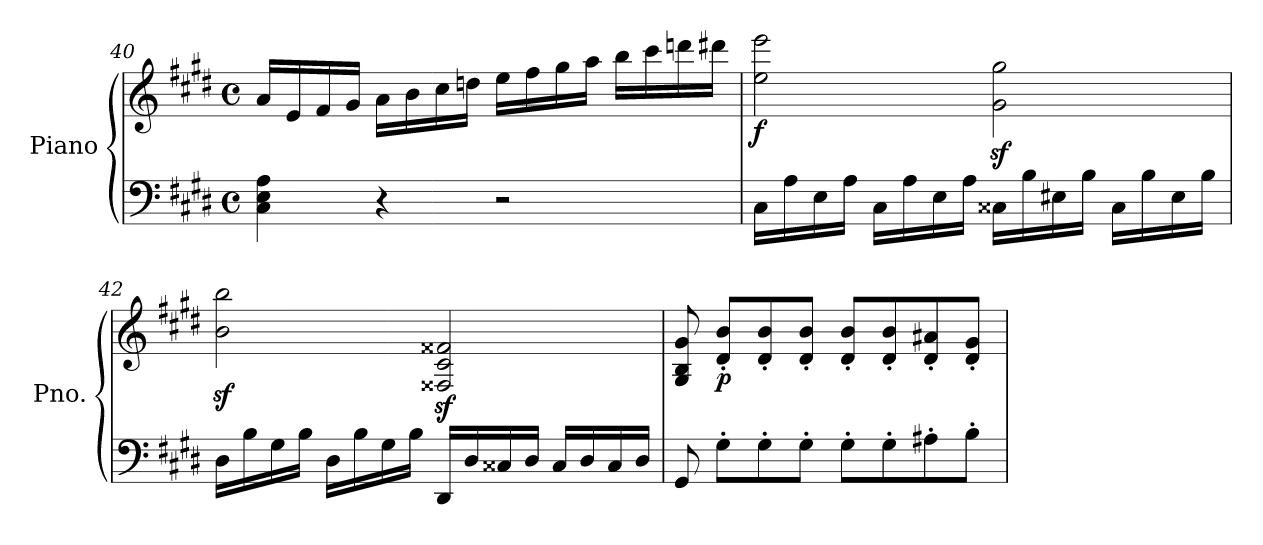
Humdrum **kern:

**kern	**kern	**dynam
*part1	*part1	*part1
*staff2	*staff1	*staff1/2
*I"Piano	*	*
*I'Pno.	*	*
!!LO:LB:g=z
*clefF4	*clefG2	*
*k[f#c#g#d#]	*k[f#c#g#d#]	*
*M4/4	*M4/4	*
*met(c)	*met(c)	*
=40	=40	=40
4C#\ 4E\ 4A\	16a/LL	.
.	16e/	.
.	16f#/	.
.	16g#/JJ	.
4r	16a\LL	.
.	16b\	.
.	16cc#\	.
.	16ddn\JJ	.
2r	16ee\LL	.
.	16ff#\	.
.	16gg#\	.
.	16aa\JJ	.
.	16bb\LL	.
.	16ccc#\	.
.	16dddn\	.
.	16ddd#X\JJ	.
=41	=41	=41
!	!	!LO:DY:b
16C#\LL	2ee\ 2eee\	f
16A\	.	.
16E\	.	.
16A\JJ	.	.
16C#\LL	.	.
16A\	.	.
16E\	.	.
16A\JJ	.	.
16C##X\LL	2g#\z< 2gg#\z<	.
16B\	.	.
16E#X\	.	.
16B\JJ	.	.
16C##\LL	.	.
16B\	.	.
16E#\	.	.
16B\JJ	.	.
=42	=42	=42
16D#\LL	2b\z< 2bb\z<	.
16B\	.	.
16G#\	.	.
16B\JJ	.	.
16D#\LL	.	.
16B\	.	.
16G#\	.	.
16B\JJ	.	.
16DD#/LL	2F##X/z< 2c#/z< 2f##X/z<	.
16D#/	.	.
16C##X/	.	.
16D#/JJ	.	.
16C##/LL	.	.
16D#/	.	.
16C##/	.	.
16D#/JJ	.	.
=43	=43	=43
8GG#/	8G#/ 8B/ 8g#/	.
!	!	!LO:DY:b
8G#'\L	8d#/' 8b/'L	p
8G#'\	8d#/' 8b/'	.
8G#'\J	8d#/' 8b/'J	.
8G#'\L	8d#/' 8b/'L	.
8G#'\	8d#/' 8b/'	.
8A#X'\	8d#/' 8a#X/'	.
8B'\J	8d#/' 8g#/'J	.
=	=	=
*-	*-	*-
